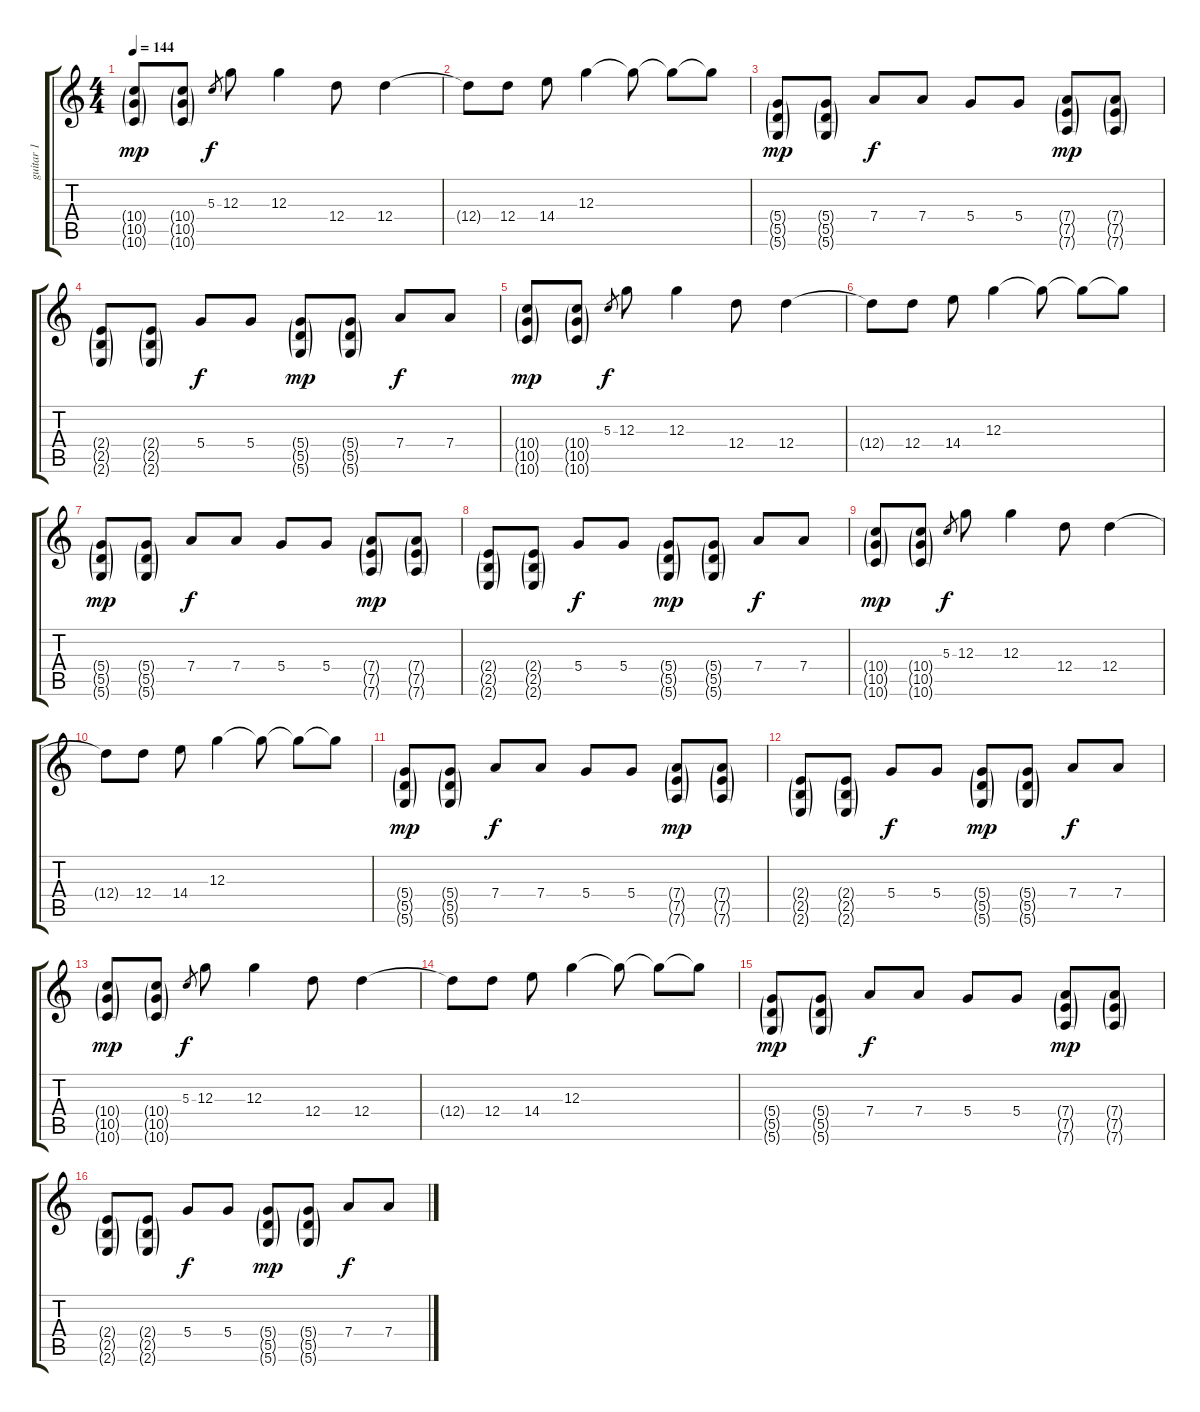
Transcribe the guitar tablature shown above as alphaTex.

\track ("guitar 1" "guitar 1") {instrument electricguitarclean}
\staff {score tabs}
\tuning (E4 B3 G3 D3 A2 D2) {hide}
\ts (4 4)
\tempo 144
\clef g2
\ks c
(10.4{g} 10.5{g} 10.6{g}).8{dy mp volume 8 instrument overdrivenguitar} (10.4{g} 10.5{g} 10.6{g}).8 5.3.8{gr dy f} 12.3.8 12.3.4 12.4.8 12.4.4 |
12.4{t}.8 12.4.8 14.4.8 12.3.4 12.3{t}.8 12.3{t}.8 12.3{t}.8 |
(5.4{g} 5.5{g} 5.6{g}).8{dy mp} (5.4{g} 5.5{g} 5.6{g}).8 7.4.8{dy f} 7.4.8 5.4.8 5.4.8 (7.4{g} 7.5{g} 7.6{g}).8{dy mp} (7.4{g} 7.5{g} 7.6{g}).8 |
(2.4{g} 2.5{g} 2.6{g}).8 (2.4{g} 2.5{g} 2.6{g}).8 5.4.8{dy f} 5.4.8 (5.4{g} 5.5{g} 5.6{g}).8{dy mp} (5.4{g} 5.5{g} 5.6{g}).8 7.4.8{dy f} 7.4.8 |
(10.4{g} 10.5{g} 10.6{g}).8{dy mp volume 8 instrument overdrivenguitar} (10.4{g} 10.5{g} 10.6{g}).8 5.3.8{gr dy f} 12.3.8 12.3.4 12.4.8 12.4.4 |
12.4{t}.8 12.4.8 14.4.8 12.3.4 12.3{t}.8 12.3{t}.8 12.3{t}.8 |
(5.4{g} 5.5{g} 5.6{g}).8{dy mp} (5.4{g} 5.5{g} 5.6{g}).8 7.4.8{dy f} 7.4.8 5.4.8 5.4.8 (7.4{g} 7.5{g} 7.6{g}).8{dy mp} (7.4{g} 7.5{g} 7.6{g}).8 |
(2.4{g} 2.5{g} 2.6{g}).8 (2.4{g} 2.5{g} 2.6{g}).8 5.4.8{dy f} 5.4.8 (5.4{g} 5.5{g} 5.6{g}).8{dy mp} (5.4{g} 5.5{g} 5.6{g}).8 7.4.8{dy f} 7.4.8 |
(10.4{g} 10.5{g} 10.6{g}).8{dy mp volume 8 instrument overdrivenguitar} (10.4{g} 10.5{g} 10.6{g}).8 5.3.8{gr dy f} 12.3.8 12.3.4 12.4.8 12.4.4 |
12.4{t}.8 12.4.8 14.4.8 12.3.4 12.3{t}.8 12.3{t}.8 12.3{t}.8 |
(5.4{g} 5.5{g} 5.6{g}).8{dy mp} (5.4{g} 5.5{g} 5.6{g}).8 7.4.8{dy f} 7.4.8 5.4.8 5.4.8 (7.4{g} 7.5{g} 7.6{g}).8{dy mp} (7.4{g} 7.5{g} 7.6{g}).8 |
(2.4{g} 2.5{g} 2.6{g}).8 (2.4{g} 2.5{g} 2.6{g}).8 5.4.8{dy f} 5.4.8 (5.4{g} 5.5{g} 5.6{g}).8{dy mp} (5.4{g} 5.5{g} 5.6{g}).8 7.4.8{dy f} 7.4.8 |
(10.4{g} 10.5{g} 10.6{g}).8{dy mp volume 8 instrument overdrivenguitar} (10.4{g} 10.5{g} 10.6{g}).8 5.3.8{gr dy f} 12.3.8 12.3.4 12.4.8 12.4.4 |
12.4{t}.8 12.4.8 14.4.8 12.3.4 12.3{t}.8 12.3{t}.8 12.3{t}.8 |
(5.4{g} 5.5{g} 5.6{g}).8{dy mp} (5.4{g} 5.5{g} 5.6{g}).8 7.4.8{dy f} 7.4.8 5.4.8 5.4.8 (7.4{g} 7.5{g} 7.6{g}).8{dy mp} (7.4{g} 7.5{g} 7.6{g}).8 |
(2.4{g} 2.5{g} 2.6{g}).8 (2.4{g} 2.5{g} 2.6{g}).8 5.4.8{dy f} 5.4.8 (5.4{g} 5.5{g} 5.6{g}).8{dy mp} (5.4{g} 5.5{g} 5.6{g}).8 7.4.8{dy f} 7.4.8
